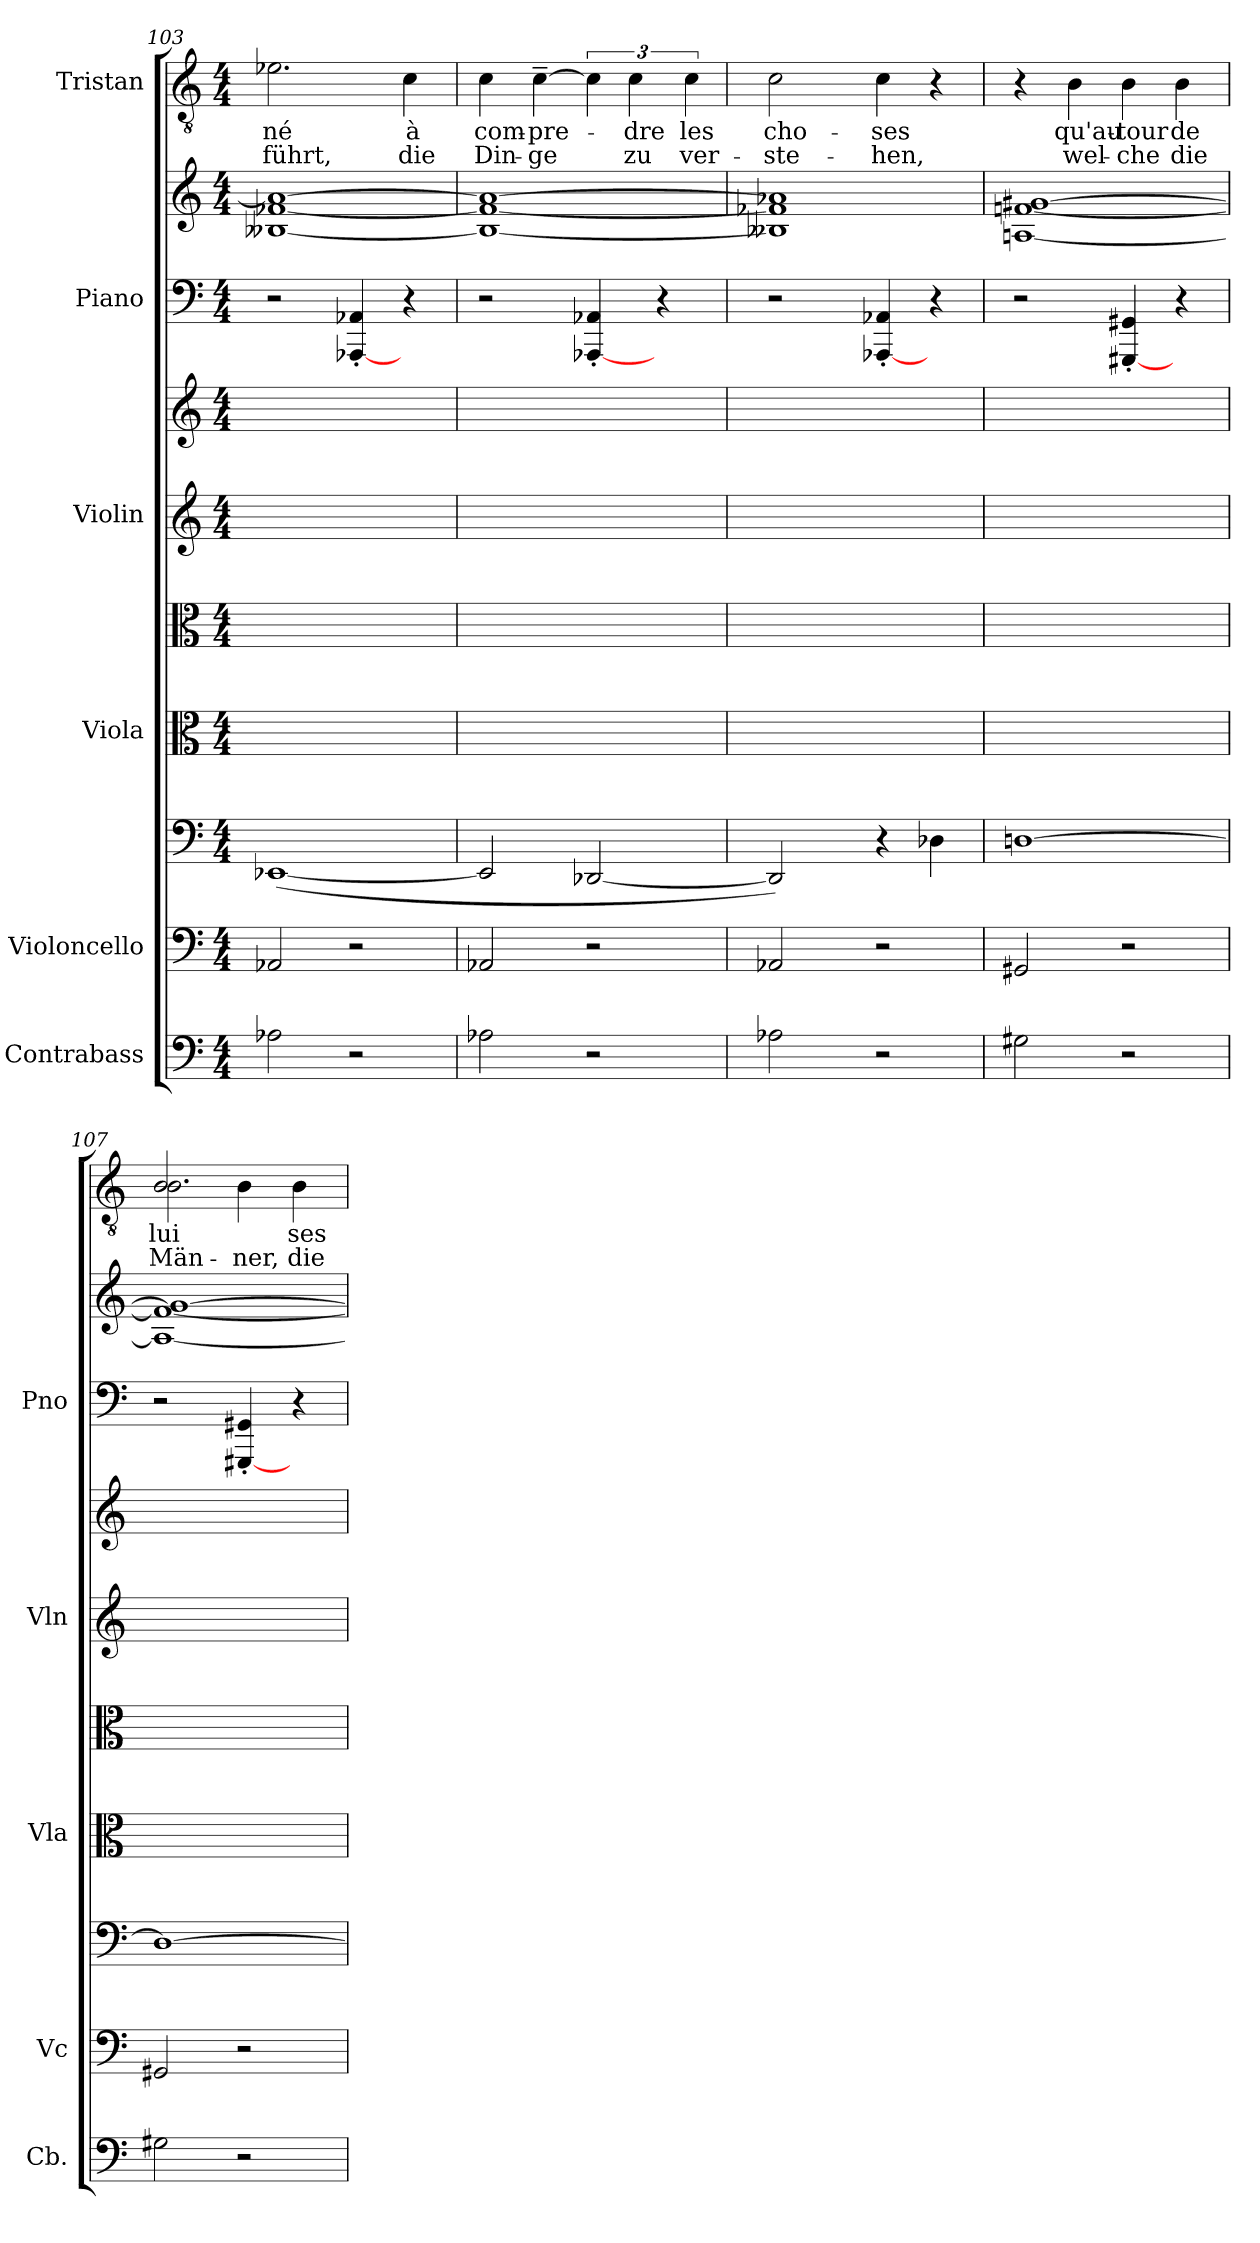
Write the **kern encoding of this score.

**kern	**kern	**kern	**kern	**kern	**kern	**kern	**kern	**kern	**kern	**text	**text
*part6	*part5	*part5	*part4	*part4	*part3	*part3	*part2	*part2	*part1	*part1	*part1
*staff10	*staff9	*staff8	*staff7	*staff6	*staff5	*staff4	*staff3	*staff2	*staff1	*staff1	*staff1
*I"Contrabass	*I"Violoncello	*	*I"Viola	*	*I"Violin	*	*I"Piano	*	*I"Tristan	*	*
*I'Cb.	*I'Vc	*	*I'Vla	*	*I'Vln	*	*I'Pno	*	*	*	*
*clefF4	*clefF4	*clefF4	*clefC3	*clefC3	*clefG2	*clefG2	*clefF4	*clefG2	*clefGv2	*	*
*ITrd7c12	*	*	*	*	*	*	*	*	*	*	*
*k[]	*k[]	*k[]	*k[]	*k[]	*k[]	*k[]	*k[]	*k[]	*k[]	*	*
*M4/4	*M4/4	*M4/4	*M4/4	*M4/4	*M4/4	*M4/4	*M4/4	*M4/4	*M4/4	*	*
=103	=103	=103	=103	=103	=103	=103	=103	=103	=103	=103	=103
2AA-X	2AA-X	([1EE-X	2.ryy	2.ryy	2.ryy	2.ryy	2r	[1B--X [1f-X 1a-_	2.e-X	-né	-führt,
2r	2r	.	.	.	.	.	[4AAA-X' 4AA-X'	.	.	.	.
.	.	.	4ryy	4ryy	4ryy	4ryy	4r	.	4c	à	die
=104	=104	=104	=104	=104	=104	=104	=104	=104	=104	=104	=104
2AA-X	2AA-X	2EE-]	2ryy	2ryy	2ryy	2ryy	2r	1B--_ 1f-_ 1a-_	4c	com-	Din-
.	.	.	.	.	.	.	.	.	[4c~	-pre-	-ge
2r	2r	[2DD-X	2ryy	2ryy	2ryy	2ryy	[4AAA-X' 4AA-X'	.	6c]	.	.
.	.	.	.	.	.	.	.	.	6c	-dre	zu
.	.	.	.	.	.	.	4r	.	.	.	.
.	.	.	.	.	.	.	.	.	6c	les	ver-
=105	=105	=105	=105	=105	=105	=105	=105	=105	=105	=105	=105
2AA-X	2AA-X	2DD-])	4ryy	4ryy	4ryy	4ryy	2r	1B--X] 1f-X] 1a-X]	2c	cho-	-ste-
.	.	.	2.ryy	2.ryy	2.ryy	2.ryy	.	.	.	.	.
2r	2r	4r	.	.	.	.	[4AAA-X' 4AA-X'	.	4c	-ses	-hen,
.	.	4D-Xi	.	.	.	.	4r	.	4r	.	.
=106	=106	=106	=106	=106	=106	=106	=106	=106	=106	=106	=106
2GG#X	2GG#X	[1Dn	2.ryy	2.ryy	2.ryy	2.ryy	2r	[1An [1fn [1g#X	4r	.	.
.	.	.	.	.	.	.	.	.	4B	qu'au-	wel-
2r	2r	.	.	.	.	.	[4GGG#X' 4GG#X'	.	4B	-tour	-che
.	.	.	4ryy	4ryy	4ryy	4ryy	4r	.	4B	de	die
=107	=107	=107	=107	=107	=107	=107	=107	=107	=107	=107	=107
*	*	*	*	*	*	*	*	*	*^	*	*
2GG#X	2GG#X	1D_	2ryy	2ryy	2ryy	2ryy	2r	1A_ 1f_ 1g#_	2B	2.B	lui	Män-
2r	2r	.	2ryy	2ryy	2ryy	2ryy	[4GGG#X' 4GG#X'	.	4B\	.	.	-ner,
.	.	.	.	.	.	.	4r	.	4B\	4Byy	ses	die
*	*	*	*	*	*	*	*	*	*v	*v	*	*
=	=	=	=	=	=	=	=	=	=	=	=
*-	*-	*-	*-	*-	*-	*-	*-	*-	*-	*-	*-
